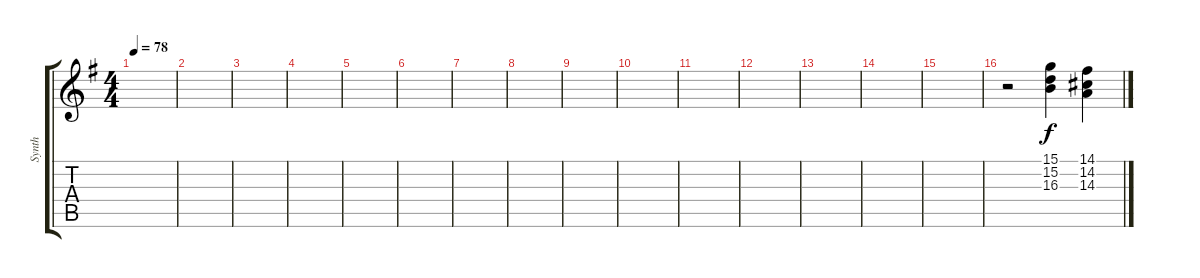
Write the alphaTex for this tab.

\track ("Synth" "Synth") {instrument stringensemble1}
\staff {score tabs}
\tuning (E4 B3 G3 D3 A2 E2) {hide}
\ts (4 4)
\tempo 78
\clef g2
\ks g
|
|
|
|
|
|
|
|
|
|
|
|
|
|
|
r.2 (15.1 15.2 16.3).4 (14.1 14.2 14.3).4
